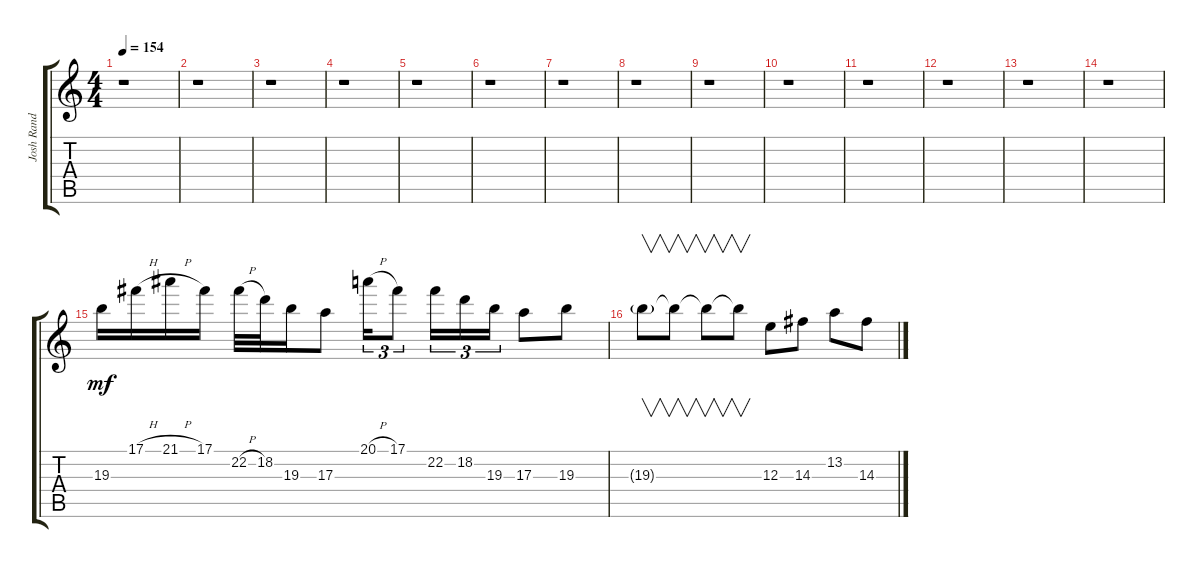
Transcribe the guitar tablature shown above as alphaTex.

\track ("Josh Rand ( Neck Pickup )" "Josh Rand ") {instrument electricguitarjazz}
\staff {score tabs}
\tuning (Db4 Ab3 E3 B2 Gb2 B1) {hide}
\ts (4 4)
\tempo 154
\clef g2
\ks c
r.1{dy mf} |
r.1 |
r.1 |
r.1 |
r.1 |
r.1 |
r.1 |
r.1 |
r.1 |
r.1 |
r.1 |
r.1 |
r.1 |
r.1 |
19.3.16 17.1{h}.16 21.1{h}.16 17.1.16 22.2{h}.32 18.2.32 19.3.16 17.3.8 20.1{h}.16{tu (3 2)} 17.1.8{tu (3 2)} 22.2.16{tu (3 2)} 18.2.16{tu (3 2)} 19.3.16{tu (3 2)} 17.3.8 19.3.8 |
19.3{g}.8{v} 19.3{t}.8{v} 19.3{t}.8{v} 19.3{t}.8{v} 12.3.8 14.3.8 13.2.8 14.3.8
